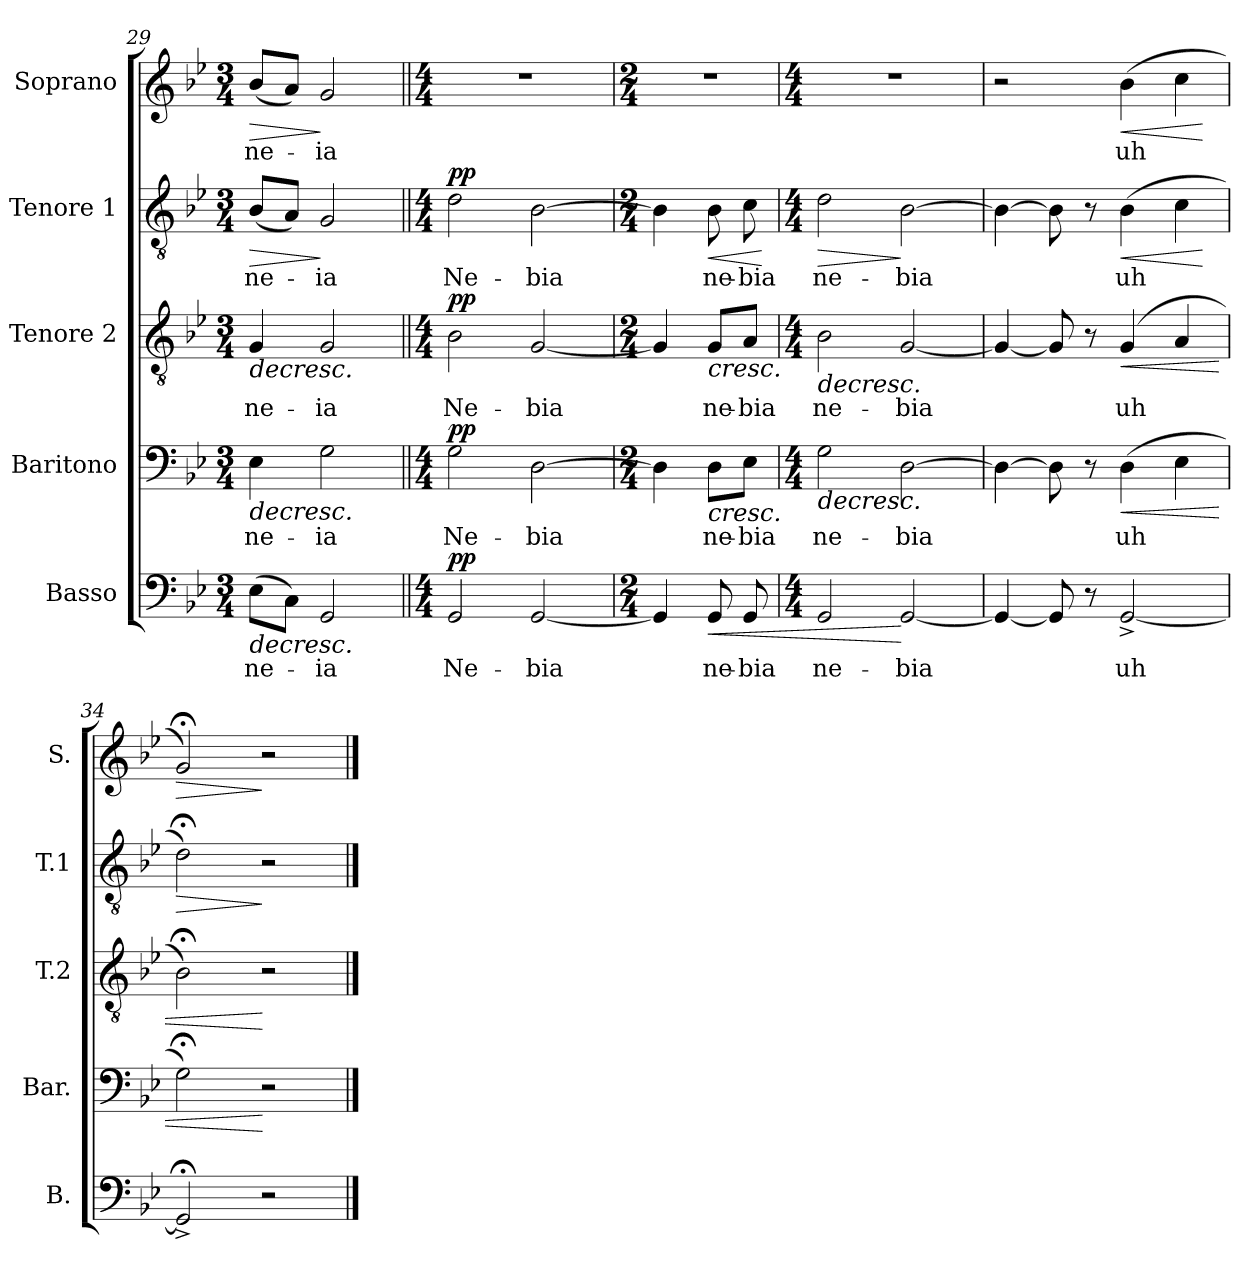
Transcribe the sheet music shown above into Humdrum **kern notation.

**kern	**text	**dynam	**kern	**text	**dynam	**kern	**text	**dynam	**kern	**text	**dynam	**kern	**text	**dynam
*part5	*part5	*part5	*part4	*part4	*part4	*part3	*part3	*part3	*part2	*part2	*part2	*part1	*part1	*part1
*staff5	*staff5	*staff5	*staff4	*staff4	*staff4	*staff3	*staff3	*staff3	*staff2	*staff2	*staff2	*staff1	*staff1	*staff1
*I"Basso	*	*	*I"Baritono	*	*	*I"Tenore 2	*	*	*I"Tenore 1	*	*	*I"Soprano	*	*
*I'B.	*	*	*I'Bar.	*	*	*I'T.2	*	*	*I'T.1	*	*	*I'S.	*	*
*clefF4	*	*	*clefF4	*	*	*clefGv2	*	*	*clefGv2	*	*	*clefG2	*	*
*k[b-e-]	*	*	*k[b-e-]	*	*	*k[b-e-]	*	*	*k[b-e-]	*	*	*k[b-e-]	*	*
*g:	*	*	*g:	*	*	*g:	*	*	*g:	*	*	*g:	*	*
*M3/4	*	*	*M3/4	*	*	*M3/4	*	*	*M3/4	*	*	*M3/4	*	*
=29	=29	=29	=29	=29	=29	=29	=29	=29	=29	=29	=29	=29	=29	=29
!	!LO:LY:b	!LO:HP:b	!	!LO:LY:b	!LO:HP:b	!	!LO:LY:b	!LO:HP:b	!	!LO:LY:b	!LO:HP:b	!	!LO:LY:b	!LO:HP:b
(>8E-\L	-ne-	>	4E-\	-ne-	>	4G/	-ne-	>	(<8B-/L	-ne-	>	(<8b-/L	-ne-	>
8C\J)	.	.	.	.	.	.	.	.	8A/J)	.	.	8a/J)	.	.
!	!LO:LY:b	!	!	!LO:LY:b	!	!	!LO:LY:b	!	!	!LO:LY:b	!	!	!LO:LY:b	!
2GG/	-ia	.	2G\	-ia	.	2G/	-ia	.	2G/	-ia	]	2g/	-ia	]
=30||	=30||	=30||	=30||	=30||	=30||	=30||	=30||	=30||	=30||	=30||	=30||	=30||	=30||	=30||
*M4/4	*	*	*M4/4	*	*	*M4/4	*	*	*M4/4	*	*	*M4/4	*	*
!	!LO:LY:b	!LO:DY:b	!	!LO:LY:b	!LO:DY:b	!	!LO:LY:b	!LO:DY:b	!	!LO:LY:b	!LO:DY:b	!	!	!
2GG/	Ne-	pp	2G\	Ne-	pp	2B-\	Ne-	pp	2d\	Ne-	pp	1r	.	.
!	!LO:LY:b	!	!	!LO:LY:b	!	!	!LO:LY:b	!	!	!LO:LY:b	!	!	!	!
[2GG/	-bia	.	[2D\	-bia	.	[2G/	-bia	.	[2B-\	-bia	.	.	.	.
=31	=31	=31	=31	=31	=31	=31	=31	=31	=31	=31	=31	=31	=31	=31
*M2/4	*	*	*M2/4	*	*	*M2/4	*	*	*M2/4	*	*	*M2/4	*	*
4GG/]	.	.	4D\]	.	.	4G/]	.	.	4B-\]	.	.	2r	.	.
!	!LO:LY:b	!LO:HP:b	!	!LO:LY:b	!LO:HP:b	!	!LO:LY:b	!LO:HP:b	!	!LO:LY:b	!LO:HP:b	!	!	!
8GG/	ne-	<	8D\L	ne-	<	8G/L	ne-	<	8B-\	ne-	<	.	.	.
!	!LO:LY:b	!	!	!LO:LY:b	!	!	!LO:LY:b	!	!	!LO:LY:b	!	!	!	!
8GG/	-bia	.	8E-\J	-bia	.	8A/J	-bia	.	8c\	-bia	.	.	.	.
.	.	]	.	.	]	.	.	]	.	.	[	.	.	.
!!LO:LB:g=z
=32	=32	=32	=32	=32	=32	=32	=32	=32	=32	=32	=32	=32	=32	=32
*M4/4	*	*	*M4/4	*	*	*M4/4	*	*	*M4/4	*	*	*M4/4	*	*
!	!LO:LY:b	!	!	!LO:LY:b	!LO:HP:b	!	!LO:LY:b	!LO:HP:b	!	!LO:LY:b	!LO:HP:b	!	!	!
2GG/	ne-	.	2G\	ne-	>	2B-\	ne-	>	2d\	ne-	>	1r	.	.
!	!LO:LY:b	!	!	!LO:LY:b	!	!	!LO:LY:b	!	!	!LO:LY:b	!	!	!	!
[2GG/	-bia	[	[2D\	-bia	[	[2G/	-bia	[	[2B-\	-bia	]	.	.	.
=33	=33	=33	=33	=33	=33	=33	=33	=33	=33	=33	=33	=33	=33	=33
4GG/_	.	.	4D\_	.	.	4G/_	.	.	4B-\_	.	.	2r	.	.
8GG/]	.	.	8D\]	.	.	8G/]	.	.	8B-\]	.	.	.	.	.
8r	.	.	8r	.	.	8r	.	.	8r	.	.	.	.	.
!	!LO:LY:b	!	!	!LO:LY:b	!LO:HP:b	!	!LO:LY:b	!LO:HP:b	!	!LO:LY:b	!LO:HP:b	!	!LO:LY:b	!LO:HP:b
[2GG^/	uh	.	(>4D\	uh	<	(>4G/	uh	<	(>4B-\	uh	<	(>4b-\	uh	<
.	.	.	4E-\	.	.	4A/	.	.	4c\	.	.	4cc\	.	.
.	.	.	.	.	]	.	.	]	.	.	[	.	.	[
=34	=34	=34	=34	=34	=34	=34	=34	=34	=34	=34	=34	=34	=34	=34
!	!	!	!	!	!	!	!	!	!	!	!LO:HP:b	!	!	!LO:HP:b
2GG;<^/]	.	.	2G;<\)	.	.	2B-;<\)	.	.	2d;<\)	.	>	2g;</)	.	>
2r	.	.	2r	.	[	2r	.	[	2r	.	]	2r	.	]
==	==	==	==	==	==	==	==	==	==	==	==	==	==	==
*-	*-	*-	*-	*-	*-	*-	*-	*-	*-	*-	*-	*-	*-	*-
